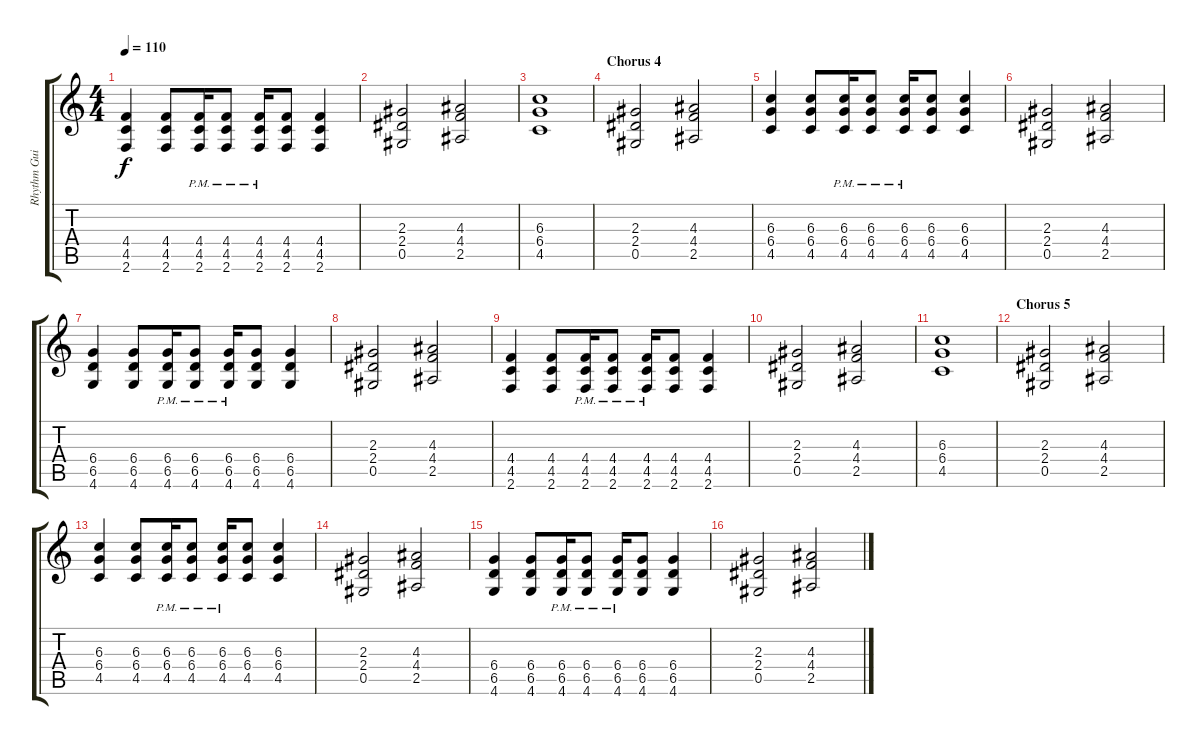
\track ("Rhythm Guitar" "Rhythm Gui") {instrument distortionguitar}
\staff {score tabs}
\tuning (Eb4 Bb3 Gb3 Db3 Ab2 Eb2) {hide}
\ts (4 4)
\tempo 110
\clef g2
\ks c
(4.4 4.5 2.6).4{dy f} (4.4 4.5 2.6).8 (4.4{pm} 4.5{pm} 2.6{pm}).16 (4.4{pm} 4.5{pm} 2.6{pm}).8 (4.4{pm} 4.5{pm} 2.6{pm}).16 (4.4 4.5 2.6).8 (4.4 4.5 2.6).4 |
(2.3 2.4 0.5).2 (4.3 4.4 2.5).2 |
(6.3 6.4 4.5).1 |
\section ("" "Chorus 4")
(2.3 2.4 0.5).2 (4.3 4.4 2.5).2 |
(6.3 6.4 4.5).4 (6.3 6.4 4.5).8 (6.3{pm} 6.4{pm} 4.5{pm}).16 (6.3{pm} 6.4{pm} 4.5{pm}).8 (6.3{pm} 6.4{pm} 4.5{pm}).16 (6.3 6.4 4.5).8 (6.3 6.4 4.5).4 |
(2.3 2.4 0.5).2 (4.3 4.4 2.5).2 |
(6.4 6.5 4.6).4 (6.4 6.5 4.6).8 (6.4{pm} 6.5{pm} 4.6{pm}).16 (6.4{pm} 6.5{pm} 4.6{pm}).8 (6.4{pm} 6.5{pm} 4.6{pm}).16 (6.4 6.5 4.6).8 (6.4 6.5 4.6).4 |
(2.3 2.4 0.5).2 (4.3 4.4 2.5).2 |
(4.4 4.5 2.6).4 (4.4 4.5 2.6).8 (4.4{pm} 4.5{pm} 2.6{pm}).16 (4.4{pm} 4.5{pm} 2.6{pm}).8 (4.4{pm} 4.5{pm} 2.6{pm}).16 (4.4 4.5 2.6).8 (4.4 4.5 2.6).4 |
(2.3 2.4 0.5).2 (4.3 4.4 2.5).2 |
(6.3 6.4 4.5).1 |
\section ("" "Chorus 5")
(2.3 2.4 0.5).2 (4.3 4.4 2.5).2 |
(6.3 6.4 4.5).4 (6.3 6.4 4.5).8 (6.3{pm} 6.4{pm} 4.5{pm}).16 (6.3{pm} 6.4{pm} 4.5{pm}).8 (6.3{pm} 6.4{pm} 4.5{pm}).16 (6.3 6.4 4.5).8 (6.3 6.4 4.5).4 |
(2.3 2.4 0.5).2 (4.3 4.4 2.5).2 |
(6.4 6.5 4.6).4 (6.4 6.5 4.6).8 (6.4{pm} 6.5{pm} 4.6{pm}).16 (6.4{pm} 6.5{pm} 4.6{pm}).8 (6.4{pm} 6.5{pm} 4.6{pm}).16 (6.4 6.5 4.6).8 (6.4 6.5 4.6).4 |
(2.3 2.4 0.5).2 (4.3 4.4 2.5).2
